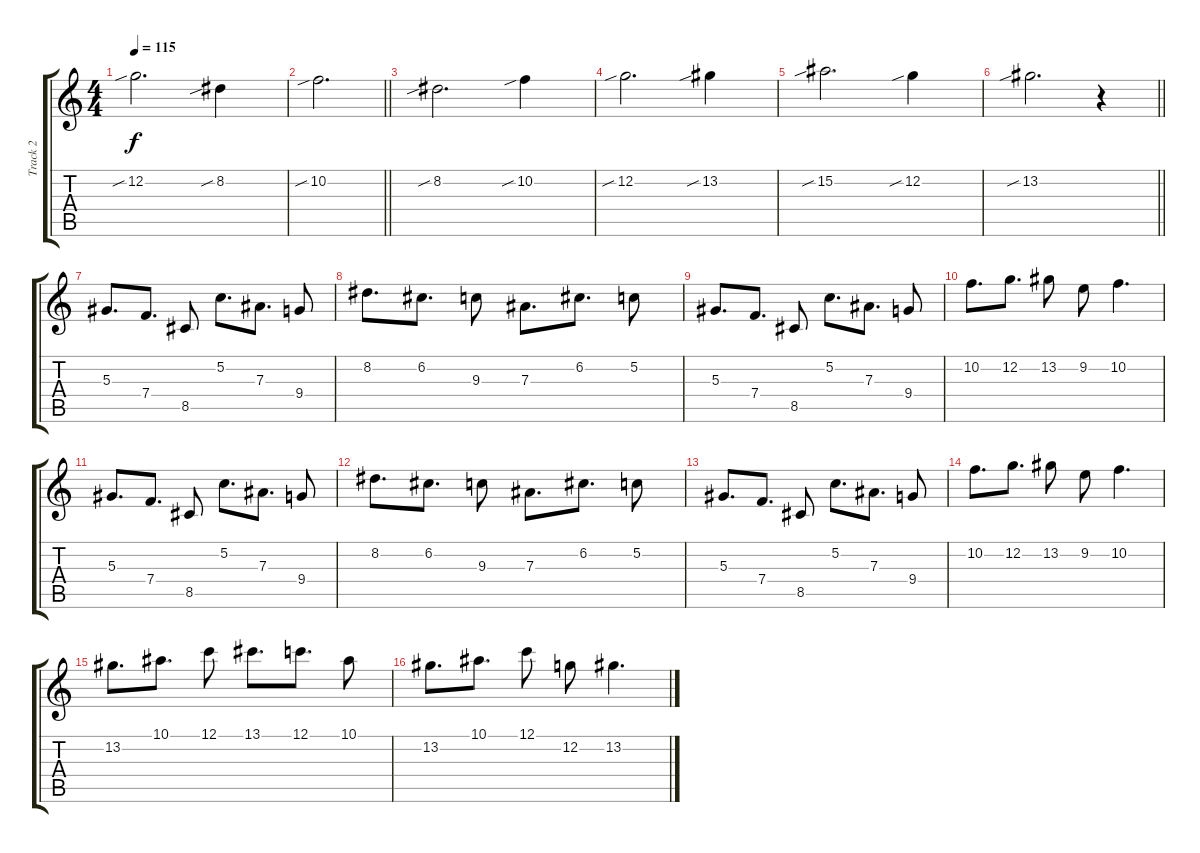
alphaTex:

\track ("Track 2" "Track 2") {instrument distortionguitar}
\staff {score tabs}
\tuning (C4 G3 Eb3 Bb2 F2 C2) {hide}
\ts (4 4)
\tempo 115
\clef g2
\ks c
12.2{sib}.2{d dy f} 8.2{sib}.4 |
\barLineRight lightlight
10.2{sib}.2{d} |
8.2{sib}.2{d} 10.2{sib}.4 |
12.2{sib}.2{d} 13.2{sib}.4 |
15.2{sib}.2{d} 12.2{sib}.4 |
\barLineRight lightlight
13.2{sib}.2{d} r.4 |
5.3.8{d} 7.4.8{d} 8.5.8 5.2.8{d} 7.3.8{d} 9.4.8 |
8.2.8{d} 6.2.8{d} 9.3.8 7.3.8{d} 6.2.8{d} 5.2.8 |
5.3.8{d} 7.4.8{d} 8.5.8 5.2.8{d} 7.3.8{d} 9.4.8 |
10.2.8{d} 12.2.8{d} 13.2.8 9.2.8 10.2.4{d} |
5.3.8{d} 7.4.8{d} 8.5.8 5.2.8{d} 7.3.8{d} 9.4.8 |
8.2.8{d} 6.2.8{d} 9.3.8 7.3.8{d} 6.2.8{d} 5.2.8 |
5.3.8{d} 7.4.8{d} 8.5.8 5.2.8{d} 7.3.8{d} 9.4.8 |
10.2.8{d} 12.2.8{d} 13.2.8 9.2.8 10.2.4{d} |
13.2.8{d} 10.1.8{d} 12.1.8 13.1.8{d} 12.1.8{d} 10.1.8 |
13.2.8{d} 10.1.8{d} 12.1.8 12.2.8 13.2.4{d}
